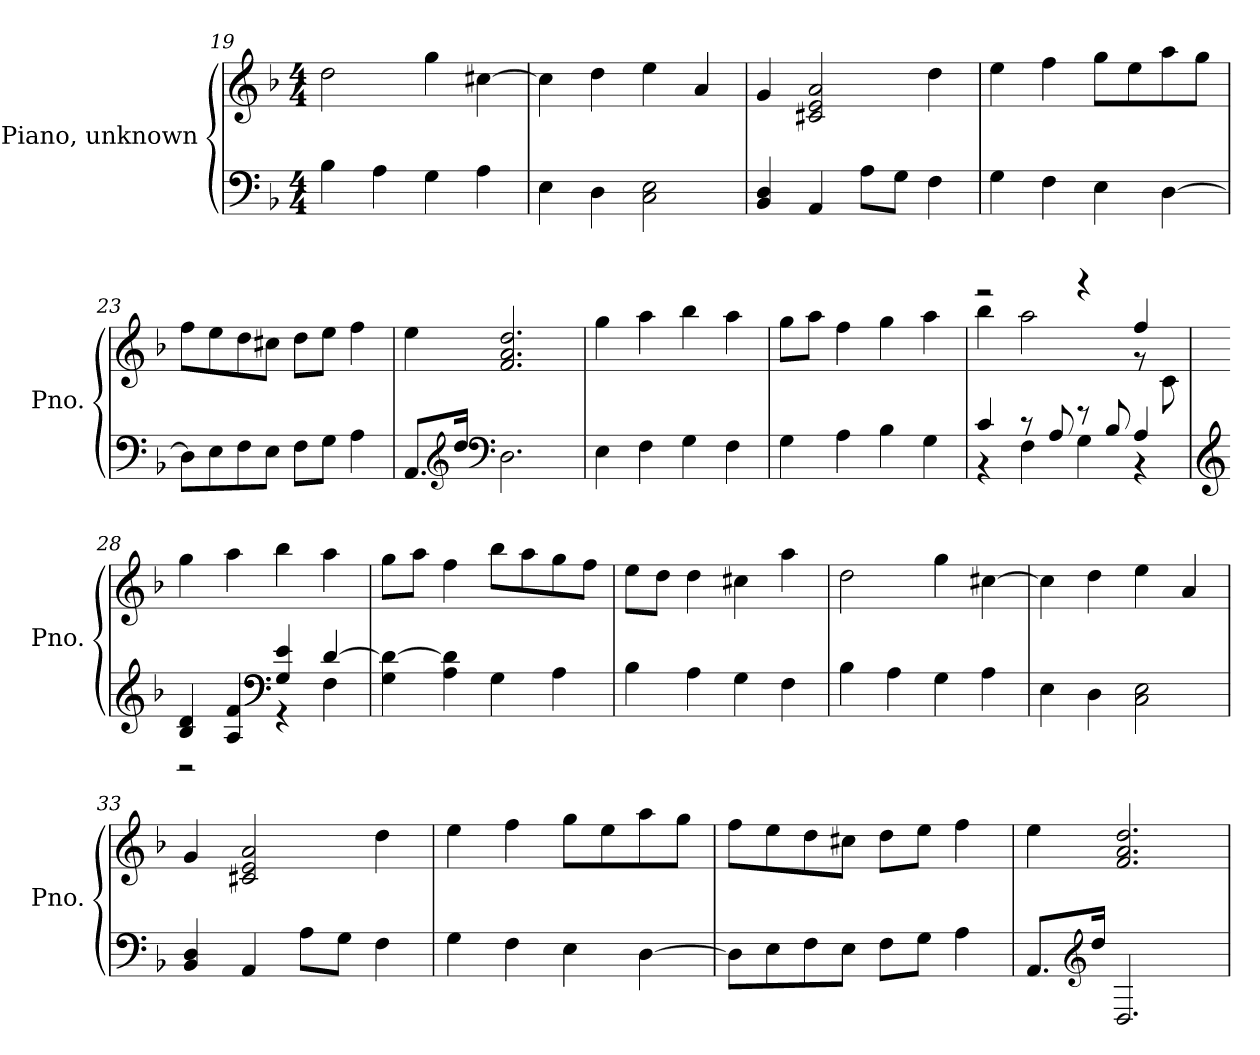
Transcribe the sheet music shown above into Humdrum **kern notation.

**kern	**kern
*part1	*part1
*staff2	*staff1
*I"Piano, unknown	*
*I'Pno.	*
*clefF4	*clefG2
*k[b-]	*k[b-]
*M4/4	*M4/4
=19	=19
4B-\	2dd\
4A\	.
4G\	4gg\
4A\	[4cc#X\
=20	=20
4E\	4cc#\]
4D\	4dd\
2C\ 2E\	4ee\
.	4a/
=21	=21
4BB-/ 4D/	4g/
4AA/	2c#X/ 2e/ 2a/
8A\L	.
8G\J	.
4F\	4dd\
!!LO:LB:g=z
=22	=22
4G\	4ee\
4F\	4ff\
4E\	8gg\L
.	8ee\
[4D\	8aa\
.	8gg\J
=23	=23
8D\L]	8ff\L
8E\	8ee\
8F\	8dd\
8E\J	8cc#X\J
8F\L	8dd\L
8G\J	8ee\J
4A\	4ff\
=24	=24
8.AA/L	4ee\
*clefG2	*
16dd/Jk	.
*clefF4	*
2.D\	2.f/ 2.a/ 2.dd/
=25	=25
4E\	4gg\
4F\	4aa\
4G\	4bb-\
4F\	4aa\
=26	=26
4G\	8gg\L
.	8aa\J
4A\	4ff\
4B-\	4gg\
4G\	4aa\
=27	=27
*^	*^
4c/	4r	2r	4bb-\
8r	4F\	.	2aa\
8A/	.	.	.
8r	4G\	4r	.
8B-/	.	.	.
4A/	4r	4ff/	8r
.	.	.	8c\
*	*	*v	*v
!!LO:LB:g=z
=28	=28	=28
*clefG2	*	*
4B-/ 4d/	2r	4gg\
4A/ 4f/	.	4aa\
*clefF4	*	*
4G/ 4e/	4r	4bb-\
[4d/	4F\	4aa\
*v	*v	*
=29	=29
4G\ 4d\_	8gg\L
.	8aa\J
4A\ 4d\]	4ff\
4G\	8bb-\L
.	8aa\
4A\	8gg\
.	8ff\J
=30	=30
4B-\	8ee\L
.	8dd\J
4A\	4dd\
4G\	4cc#X\
4F\	4aa\
=31	=31
4B-\	2dd\
4A\	.
4G\	4gg\
4A\	[4cc#X\
=32	=32
4E\	4cc#\]
4D\	4dd\
2C\ 2E\	4ee\
.	4a/
=33	=33
4BB-/ 4D/	4g/
4AA/	2c#X/ 2e/ 2a/
8A\L	.
8G\J	.
4F\	4dd\
!!LO:PB:g=z
=34	=34
4G\	4ee\
4F\	4ff\
4E\	8gg\L
.	8ee\
[4D\	8aa\
.	8gg\J
=35	=35
8D\L]	8ff\L
8E\	8ee\
8F\	8dd\
8E\J	8cc#X\J
8F\L	8dd\L
8G\J	8ee\J
4A\	4ff\
=36	=36
8.AA/L	4ee\
*clefG2	*
16dd/Jk	.
2.D/	2.f/ 2.a/ 2.dd/
=	=
*-	*-
